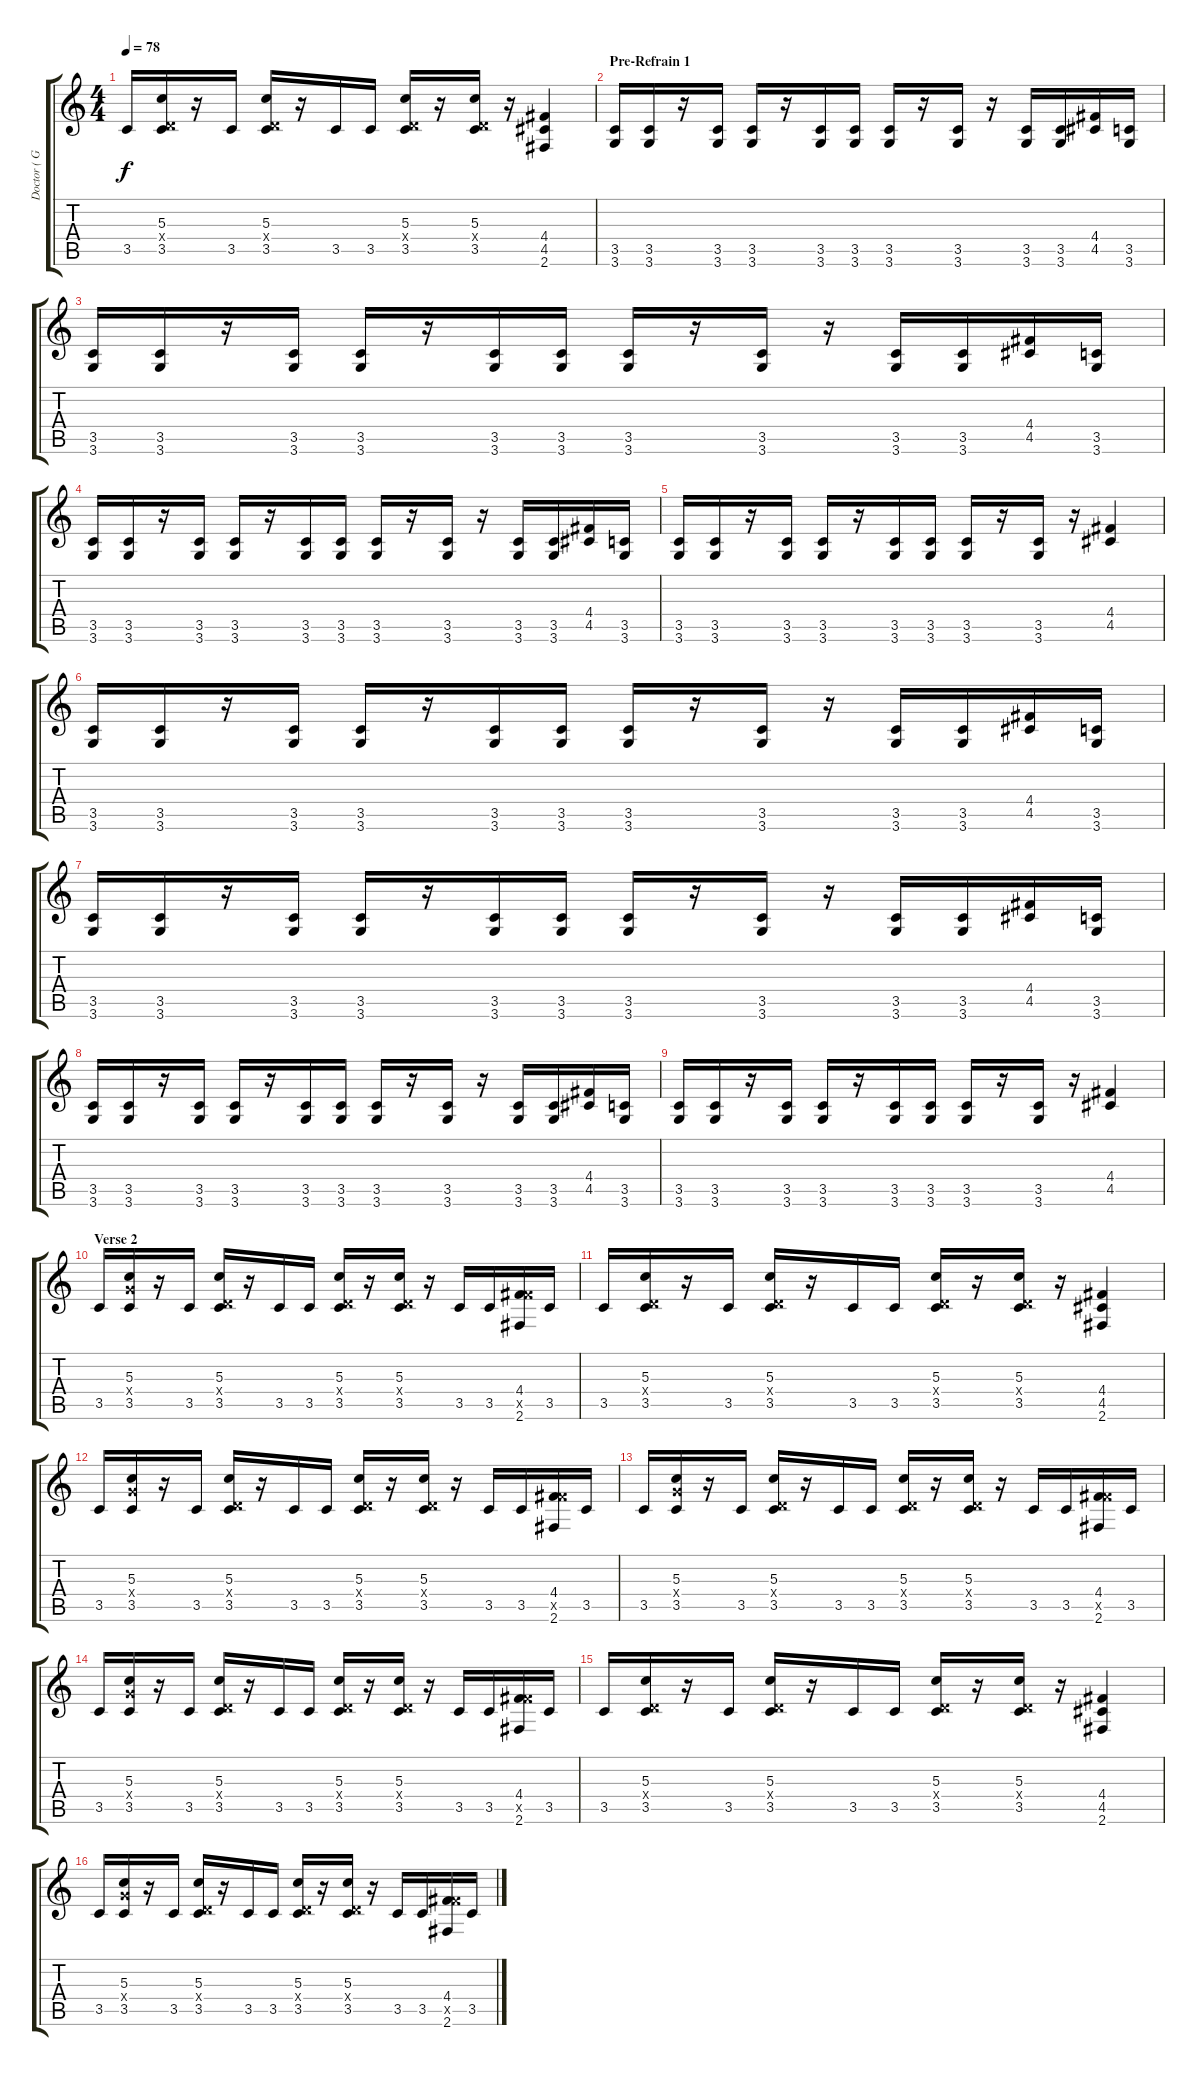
\track ("Doctor ( Guitar 1 )" "Doctor ( G") {instrument distortionguitar}
\staff {score tabs}
\tuning (E4 B3 G3 D3 A2 E2) {hide}
\ts (4 4)
\tempo 78
\clef g2
\ks c
3.5.16{dy f} (5.3 0.4{x} 3.5).16 r.16 3.5.16 (5.3 0.4{x} 3.5).16 r.16 3.5.16 3.5.16 (5.3 0.4{x} 3.5).16 r.16 (5.3 0.4{x} 3.5).16 r.16 (4.4 4.5 2.6).4 |
\section ("" "Pre-Refrain 1")
(3.5 3.6).16 (3.5 3.6).16 r.16 (3.5 3.6).16 (3.5 3.6).16 r.16 (3.5 3.6).16 (3.5 3.6).16 (3.5 3.6).16 r.16 (3.5 3.6).16 r.16 (3.5 3.6).16 (3.5 3.6).16 (4.4 4.5).16 (3.5 3.6).16 |
(3.5 3.6).16 (3.5 3.6).16 r.16 (3.5 3.6).16 (3.5 3.6).16 r.16 (3.5 3.6).16 (3.5 3.6).16 (3.5 3.6).16 r.16 (3.5 3.6).16 r.16 (3.5 3.6).16 (3.5 3.6).16 (4.4 4.5).16 (3.5 3.6).16 |
(3.5 3.6).16 (3.5 3.6).16 r.16 (3.5 3.6).16 (3.5 3.6).16 r.16 (3.5 3.6).16 (3.5 3.6).16 (3.5 3.6).16 r.16 (3.5 3.6).16 r.16 (3.5 3.6).16 (3.5 3.6).16 (4.4 4.5).16 (3.5 3.6).16 |
(3.5 3.6).16 (3.5 3.6).16 r.16 (3.5 3.6).16 (3.5 3.6).16 r.16 (3.5 3.6).16 (3.5 3.6).16 (3.5 3.6).16 r.16 (3.5 3.6).16 r.16 (4.4 4.5).4 |
(3.5 3.6).16 (3.5 3.6).16 r.16 (3.5 3.6).16 (3.5 3.6).16 r.16 (3.5 3.6).16 (3.5 3.6).16 (3.5 3.6).16 r.16 (3.5 3.6).16 r.16 (3.5 3.6).16 (3.5 3.6).16 (4.4 4.5).16 (3.5 3.6).16 |
(3.5 3.6).16 (3.5 3.6).16 r.16 (3.5 3.6).16 (3.5 3.6).16 r.16 (3.5 3.6).16 (3.5 3.6).16 (3.5 3.6).16 r.16 (3.5 3.6).16 r.16 (3.5 3.6).16 (3.5 3.6).16 (4.4 4.5).16 (3.5 3.6).16 |
(3.5 3.6).16 (3.5 3.6).16 r.16 (3.5 3.6).16 (3.5 3.6).16 r.16 (3.5 3.6).16 (3.5 3.6).16 (3.5 3.6).16 r.16 (3.5 3.6).16 r.16 (3.5 3.6).16 (3.5 3.6).16 (4.4 4.5).16 (3.5 3.6).16 |
(3.5 3.6).16 (3.5 3.6).16 r.16 (3.5 3.6).16 (3.5 3.6).16 r.16 (3.5 3.6).16 (3.5 3.6).16 (3.5 3.6).16 r.16 (3.5 3.6).16 r.16 (4.4 4.5).4 |
\section ("" "Verse 2")
3.5.16 (5.3 5.4{x} 3.5).16 r.16 3.5.16 (5.3 0.4{x} 3.5).16 r.16 3.5.16 3.5.16 (5.3 0.4{x} 3.5).16 r.16 (5.3 0.4{x} 3.5).16 r.16 3.5.16 3.5.16 (4.4 9.5{x} 2.6).16 3.5.16 |
3.5.16 (5.3 0.4{x} 3.5).16 r.16 3.5.16 (5.3 0.4{x} 3.5).16 r.16 3.5.16 3.5.16 (5.3 0.4{x} 3.5).16 r.16 (5.3 0.4{x} 3.5).16 r.16 (4.4 4.5 2.6).4 |
3.5.16 (5.3 5.4{x} 3.5).16 r.16 3.5.16 (5.3 0.4{x} 3.5).16 r.16 3.5.16 3.5.16 (5.3 0.4{x} 3.5).16 r.16 (5.3 0.4{x} 3.5).16 r.16 3.5.16 3.5.16 (4.4 9.5{x} 2.6).16 3.5.16 |
3.5.16 (5.3 5.4{x} 3.5).16 r.16 3.5.16 (5.3 0.4{x} 3.5).16 r.16 3.5.16 3.5.16 (5.3 0.4{x} 3.5).16 r.16 (5.3 0.4{x} 3.5).16 r.16 3.5.16 3.5.16 (4.4 9.5{x} 2.6).16 3.5.16 |
3.5.16 (5.3 5.4{x} 3.5).16 r.16 3.5.16 (5.3 0.4{x} 3.5).16 r.16 3.5.16 3.5.16 (5.3 0.4{x} 3.5).16 r.16 (5.3 0.4{x} 3.5).16 r.16 3.5.16 3.5.16 (4.4 9.5{x} 2.6).16 3.5.16 |
3.5.16 (5.3 0.4{x} 3.5).16 r.16 3.5.16 (5.3 0.4{x} 3.5).16 r.16 3.5.16 3.5.16 (5.3 0.4{x} 3.5).16 r.16 (5.3 0.4{x} 3.5).16 r.16 (4.4 4.5 2.6).4 |
3.5.16 (5.3 5.4{x} 3.5).16 r.16 3.5.16 (5.3 0.4{x} 3.5).16 r.16 3.5.16 3.5.16 (5.3 0.4{x} 3.5).16 r.16 (5.3 0.4{x} 3.5).16 r.16 3.5.16 3.5.16 (4.4 9.5{x} 2.6).16 3.5.16
